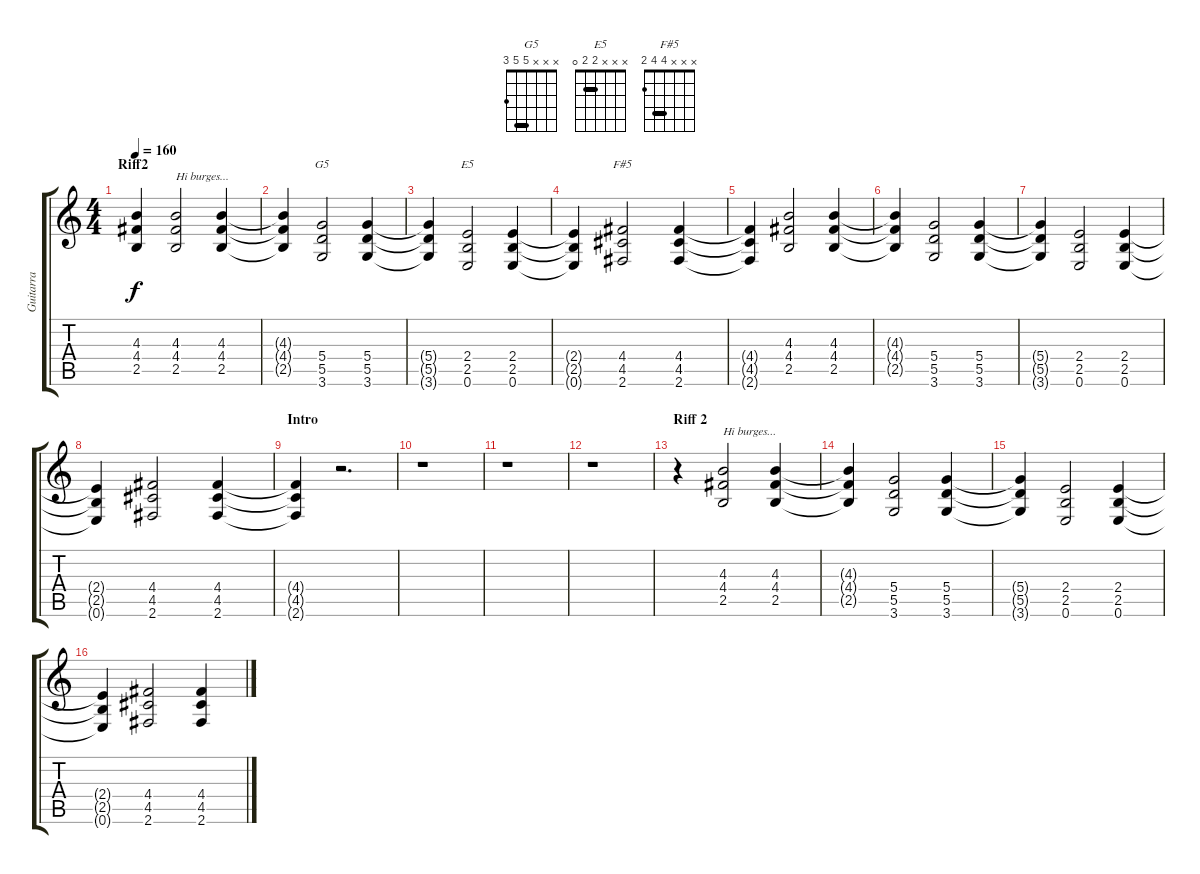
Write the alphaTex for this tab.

\track ("Guitarra" "Guitarra") {instrument distortionguitar}
\staff {score tabs}
\tuning (E4 B3 G3 D3 A2 E2) {hide}
\chord ("G5" x x x 5 5 3) {barre 5}
\chord ("E5" x x x 2 2 0) {barre 2}
\chord ("F#5" x x x 4 4 2) {barre 4}
\ts (4 4)
\section ("" "Riff2")
\tempo 160
\clef g2
\ks c
(4.3{t} 4.4{t} 2.5{t}).4{dy f} (4.3 4.4 2.5).2{txt "Hi burges..."} (4.3 4.4 2.5).4 |
(4.3{t} 4.4{t} 2.5{t}).4 (5.4 5.5 3.6).2{ch "G5"} (5.4 5.5 3.6).4 |
(5.4{t} 5.5{t} 3.6{t}).4 (2.4 2.5 0.6).2{ch "E5"} (2.4 2.5 0.6).4 |
(2.4{t} 2.5{t} 0.6{t}).4 (4.4 4.5 2.6).2{ch "F#5"} (4.4 4.5 2.6).4 |
(4.4{t} 4.5{t} 2.6{t}).4 (4.3 4.4 2.5).2 (4.3 4.4 2.5).4 |
(4.3{t} 4.4{t} 2.5{t}).4 (5.4 5.5 3.6).2 (5.4 5.5 3.6).4 |
(5.4{t} 5.5{t} 3.6{t}).4 (2.4 2.5 0.6).2 (2.4 2.5 0.6).4 |
(2.4{t} 2.5{t} 0.6{t}).4 (4.4 4.5 2.6).2 (4.4 4.5 2.6).4 |
\section ("" "Intro")
(4.4{t} 4.5{t} 2.6{t}).4 r.2{d} |
r.1 |
r.1 |
r.1 |
\section ("" "Riff 2")
r.4 (4.3 4.4 2.5).2{txt "Hi burges..."} (4.3 4.4 2.5).4 |
(4.3{t} 4.4{t} 2.5{t}).4 (5.4 5.5 3.6).2 (5.4 5.5 3.6).4 |
(5.4{t} 5.5{t} 3.6{t}).4 (2.4 2.5 0.6).2 (2.4 2.5 0.6).4 |
(2.4{t} 2.5{t} 0.6{t}).4 (4.4 4.5 2.6).2 (4.4 4.5 2.6).4
